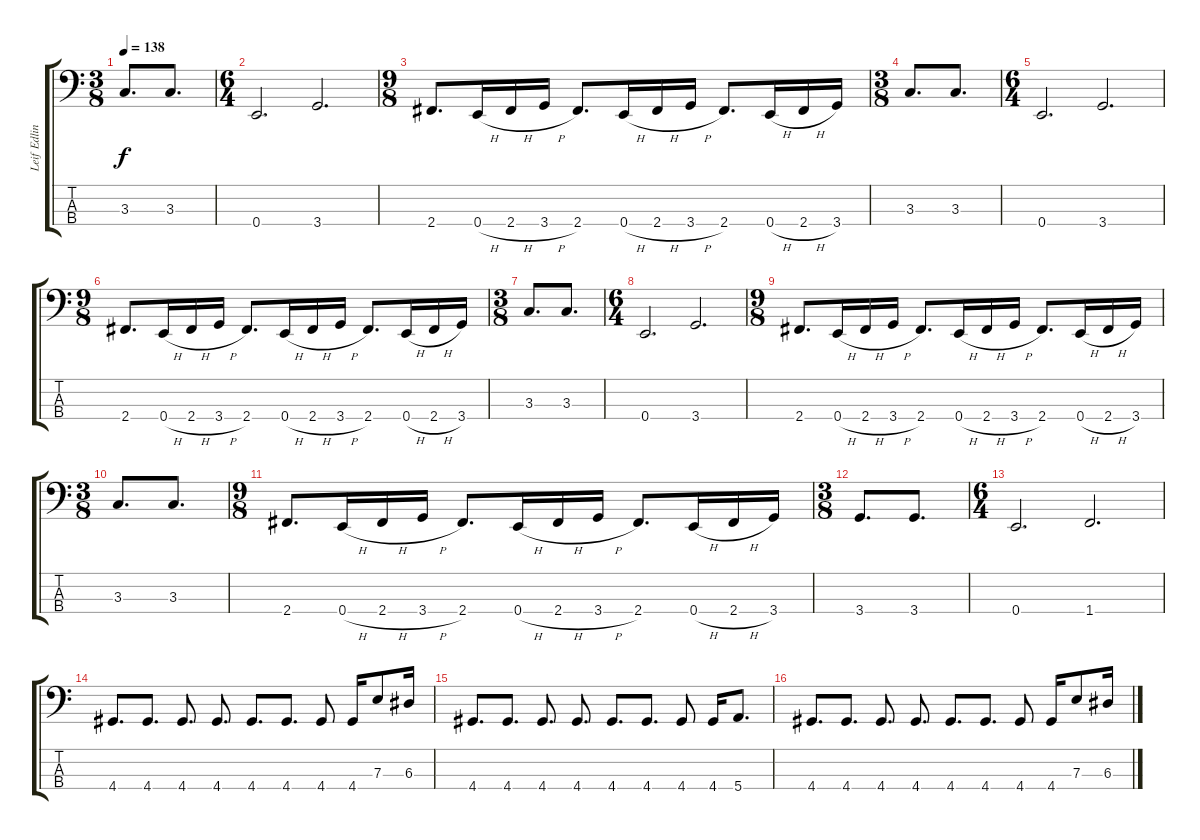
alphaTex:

\track ("Leif Edling" "Leif Edlin") {instrument electricbassfinger}
\staff {score tabs}
\tuning (G2 D2 A1 E1) {hide}
\ts (3 8)
\tempo 138
\clef f4
\ks c
3.3.8{d dy f} 3.3.8{d} |
\ts (6 4)
0.4.2{d} 3.4.2{d} |
\ts (9 8)
2.4.8{d} 0.4{h}.16 2.4{h}.16 3.4{h}.16 2.4.8{d} 0.4{h}.16 2.4{h}.16 3.4{h}.16 2.4.8{d} 0.4{h}.16 2.4{h}.16 3.4.16 |
\ts (3 8)
3.3.8{d} 3.3.8{d} |
\ts (6 4)
0.4.2{d} 3.4.2{d} |
\ts (9 8)
2.4.8{d} 0.4{h}.16 2.4{h}.16 3.4{h}.16 2.4.8{d} 0.4{h}.16 2.4{h}.16 3.4{h}.16 2.4.8{d} 0.4{h}.16 2.4{h}.16 3.4.16 |
\ts (3 8)
3.3.8{d} 3.3.8{d} |
\ts (6 4)
0.4.2{d} 3.4.2{d} |
\ts (9 8)
2.4.8{d} 0.4{h}.16 2.4{h}.16 3.4{h}.16 2.4.8{d} 0.4{h}.16 2.4{h}.16 3.4{h}.16 2.4.8{d} 0.4{h}.16 2.4{h}.16 3.4.16 |
\ts (3 8)
3.3.8{d} 3.3.8{d} |
\ts (9 8)
2.4.8{d} 0.4{h}.16 2.4{h}.16 3.4{h}.16 2.4.8{d} 0.4{h}.16 2.4{h}.16 3.4{h}.16 2.4.8{d} 0.4{h}.16 2.4{h}.16 3.4.16 |
\ts (3 8)
3.4.8{d} 3.4.8{d} |
\ts (6 4)
0.4.2{d} 1.4.2{d} |
4.4.8{d} 4.4.8{d} 4.4.8{d} 4.4.8{d} 4.4.8{d} 4.4.8{d} 4.4.8 4.4.16 7.3.8 6.3.16 |
4.4.8{d} 4.4.8{d} 4.4.8{d} 4.4.8{d} 4.4.8{d} 4.4.8{d} 4.4.8 4.4.16 5.4.8{d} |
4.4.8{d} 4.4.8{d} 4.4.8{d} 4.4.8{d} 4.4.8{d} 4.4.8{d} 4.4.8 4.4.16 7.3.8 6.3.16
